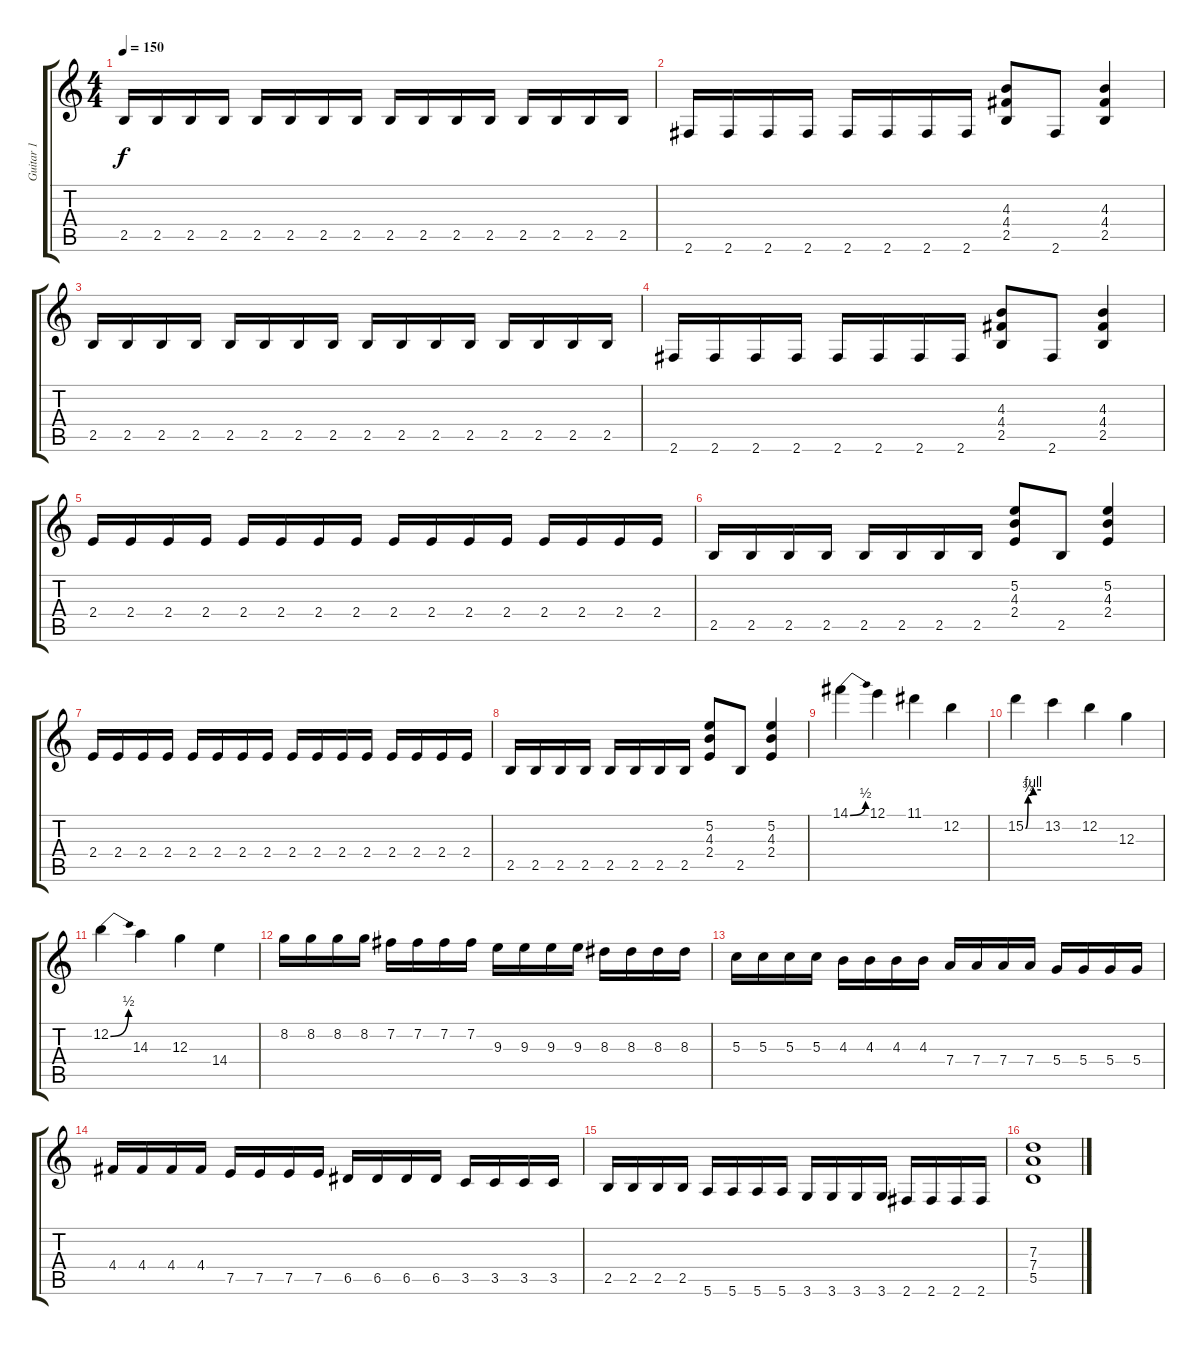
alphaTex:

\track ("Guitar 1" "Guitar 1") {instrument overdrivenguitar}
\staff {score tabs}
\tuning (E4 B3 G3 D3 A2 E2) {hide}
\ts (4 4)
\tempo 150
\clef g2
\ks c
2.5.16{dy f} 2.5.16 2.5.16 2.5.16 2.5.16 2.5.16 2.5.16 2.5.16 2.5.16 2.5.16 2.5.16 2.5.16 2.5.16 2.5.16 2.5.16 2.5.16 |
2.6.16 2.6.16 2.6.16 2.6.16 2.6.16 2.6.16 2.6.16 2.6.16 (4.3 4.4 2.5).8 2.6.8 (4.3 4.4 2.5).4 |
2.5.16 2.5.16 2.5.16 2.5.16 2.5.16 2.5.16 2.5.16 2.5.16 2.5.16 2.5.16 2.5.16 2.5.16 2.5.16 2.5.16 2.5.16 2.5.16 |
2.6.16 2.6.16 2.6.16 2.6.16 2.6.16 2.6.16 2.6.16 2.6.16 (4.3 4.4 2.5).8 2.6.8 (4.3 4.4 2.5).4 |
2.4.16 2.4.16 2.4.16 2.4.16 2.4.16 2.4.16 2.4.16 2.4.16 2.4.16 2.4.16 2.4.16 2.4.16 2.4.16 2.4.16 2.4.16 2.4.16 |
2.5.16 2.5.16 2.5.16 2.5.16 2.5.16 2.5.16 2.5.16 2.5.16 (5.2 4.3 2.4).8 2.5.8 (5.2 4.3 2.4).4 |
2.4.16 2.4.16 2.4.16 2.4.16 2.4.16 2.4.16 2.4.16 2.4.16 2.4.16 2.4.16 2.4.16 2.4.16 2.4.16 2.4.16 2.4.16 2.4.16 |
2.5.16 2.5.16 2.5.16 2.5.16 2.5.16 2.5.16 2.5.16 2.5.16 (5.2 4.3 2.4).8 2.5.8 (5.2 4.3 2.4).4 |
14.1{be (bend 0 0 60 2)}.4 12.1.4 11.1.4 12.2.4 |
15.2{be (custom 0 0 10 3 30 4 60 4)}.4 13.2.4 12.2.4 12.3.4 |
12.2{be (bend 0 0 60 2)}.4 14.3.4 12.3.4 14.4.4 |
8.2.16 8.2.16 8.2.16 8.2.16 7.2.16 7.2.16 7.2.16 7.2.16 9.3.16 9.3.16 9.3.16 9.3.16 8.3.16 8.3.16 8.3.16 8.3.16 |
5.3.16 5.3.16 5.3.16 5.3.16 4.3.16 4.3.16 4.3.16 4.3.16 7.4.16 7.4.16 7.4.16 7.4.16 5.4.16 5.4.16 5.4.16 5.4.16 |
4.4.16 4.4.16 4.4.16 4.4.16 7.5.16 7.5.16 7.5.16 7.5.16 6.5.16 6.5.16 6.5.16 6.5.16 3.5.16 3.5.16 3.5.16 3.5.16 |
2.5.16 2.5.16 2.5.16 2.5.16 5.6.16 5.6.16 5.6.16 5.6.16 3.6.16 3.6.16 3.6.16 3.6.16 2.6.16 2.6.16 2.6.16 2.6.16 |
(7.3 7.4 5.5).1
